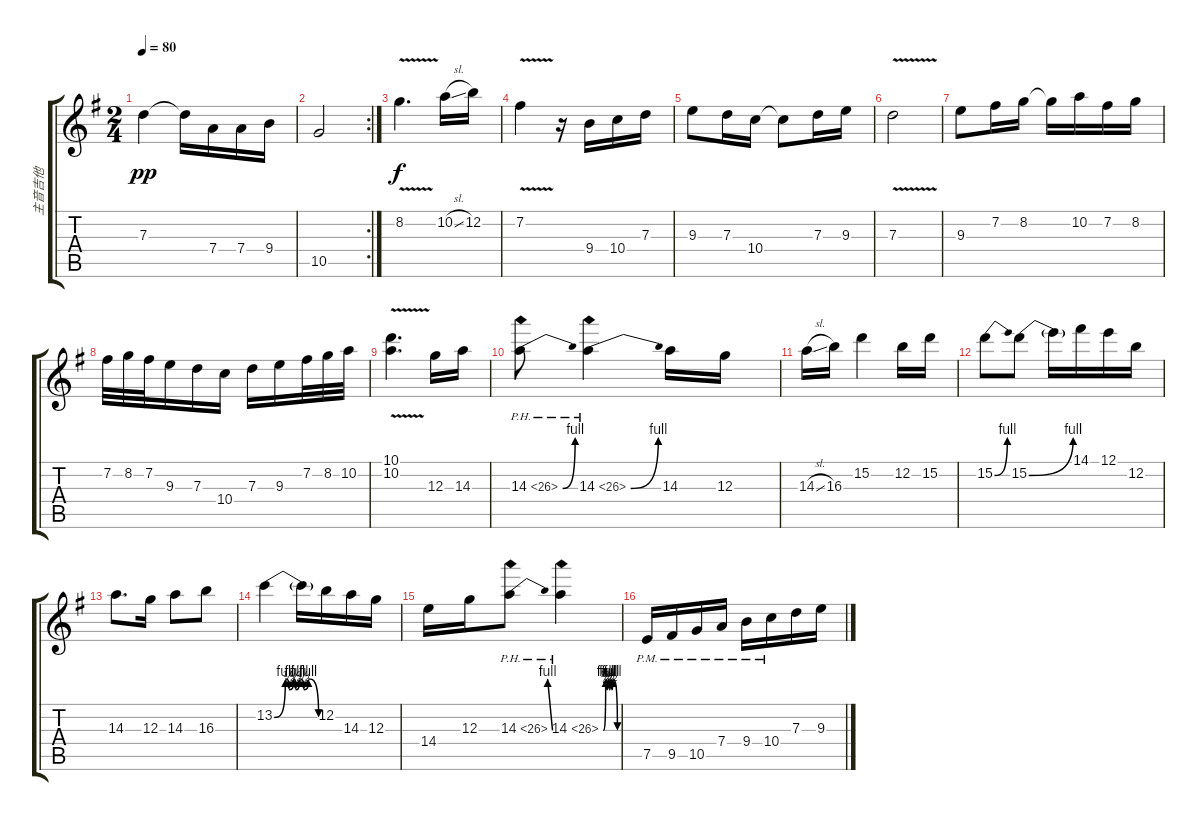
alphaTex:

\track ("主音吉他" "主音吉他") {instrument electricguitarjazz}
\staff {score tabs}
\tuning (E4 B3 G3 D3 A2 E2) {hide}
\ts (2 4)
\tempo 80
\clef g2
\ks g
7.3.4{dy pp} 7.3{t}.16 7.4.16 7.4.16 9.4.16 |
\rc 2
10.5.2 |
8.2{v}.4{d dy f} 10.2{sl}.16 12.2.16 |
7.2{v}.4 r.16 9.4.16 10.4.16 7.3.16 |
9.3.8 7.3.16 10.4.16 10.4{t}.8 7.3.16 9.3.16 |
7.3{v}.2 |
9.3.8 7.2.16 8.2.16 8.2{t}.16 10.2.16 7.2.16 8.2.16 |
7.2.32 8.2.32 7.2.32 9.3.16 7.3.16 10.4.16 7.3.16 9.3.16 7.2.32 8.2.32 10.2.32 |
(10.1{v} 10.2{v}).4{d} 12.3.16 14.3.16 |
14.3{be (bend 0 0 60 4) ph 12}.8 14.3{be (bend 0 0 60 4) ph 12}.4 14.3.16 12.3.16 |
14.3{sl}.16 16.3.16 15.2.4 12.2.16 15.2.16 |
15.2{be (bend 0 0 60 4)}.8 15.2{be (bend 0 0 60 4)}.8 15.2{t}.16 14.1.16 12.1.16 12.2.16 |
14.3.8{d} 12.3.16 14.3.8 16.3.8 |
13.2{be (custom 0 0 15 4 20 2 26 4 29 2 34 4 40 2 46 4 60 0)}.4 13.2{t}.16 12.2.16 14.3.16 12.3.16 |
14.4.16 12.3.16 14.3{be (bend 0 0 60 4) ph 12}.8 14.3{be (custom 0 0 10 4 14 2 20 4 25 2 30 4 35 2 40 4 60 0) ph 12}.4 |
7.5{pm}.16 9.5{pm}.16 10.5{pm}.16 7.4{pm}.16 9.4{pm}.16 10.4{pm}.16 7.3.16 9.3.16
